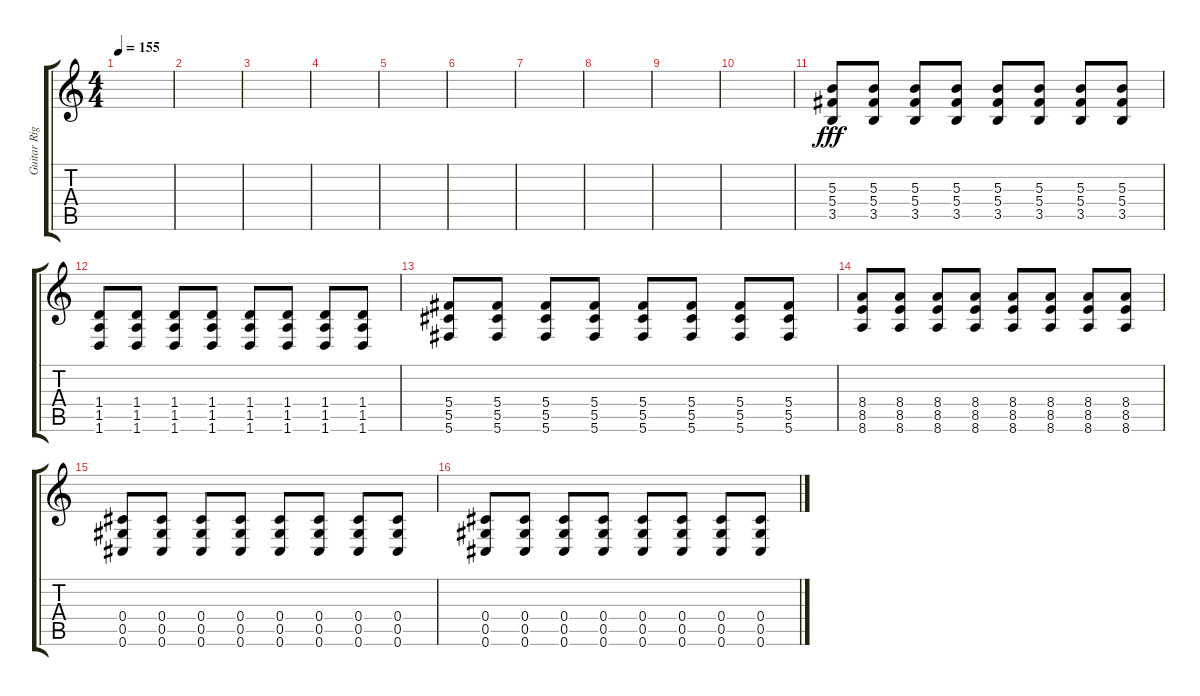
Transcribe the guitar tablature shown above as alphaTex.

\track ("Guitar Right" "Guitar Rig") {instrument acousticguitarnylon}
\staff {score tabs}
\tuning (Eb4 Bb3 Gb3 Db3 Ab2 Db2) {hide}
\ts (4 4)
\tempo 155
\clef g2
\ks c
|
|
|
|
|
|
|
|
|
|
(5.3 5.4 3.5).8{dy fff} (5.3 5.4 3.5).8 (5.3 5.4 3.5).8 (5.3 5.4 3.5).8 (5.3 5.4 3.5).8 (5.3 5.4 3.5).8 (5.3 5.4 3.5).8 (5.3 5.4 3.5).8 |
(1.4 1.5 1.6).8 (1.4 1.5 1.6).8 (1.4 1.5 1.6).8 (1.4 1.5 1.6).8 (1.4 1.5 1.6).8 (1.4 1.5 1.6).8 (1.4 1.5 1.6).8 (1.4 1.5 1.6).8 |
(5.4 5.5 5.6).8 (5.4 5.5 5.6).8 (5.4 5.5 5.6).8 (5.4 5.5 5.6).8 (5.4 5.5 5.6).8 (5.4 5.5 5.6).8 (5.4 5.5 5.6).8 (5.4 5.5 5.6).8 |
(8.4 8.5 8.6).8 (8.4 8.5 8.6).8 (8.4 8.5 8.6).8 (8.4 8.5 8.6).8 (8.4 8.5 8.6).8 (8.4 8.5 8.6).8 (8.4 8.5 8.6).8 (8.4 8.5 8.6).8 |
(0.4 0.5 0.6).8 (0.4 0.5 0.6).8 (0.4 0.5 0.6).8 (0.4 0.5 0.6).8 (0.4 0.5 0.6).8 (0.4 0.5 0.6).8 (0.4 0.5 0.6).8 (0.4 0.5 0.6).8 |
(0.4 0.5 0.6).8 (0.4 0.5 0.6).8 (0.4 0.5 0.6).8 (0.4 0.5 0.6).8 (0.4 0.5 0.6).8 (0.4 0.5 0.6).8 (0.4 0.5 0.6).8 (0.4 0.5 0.6).8
